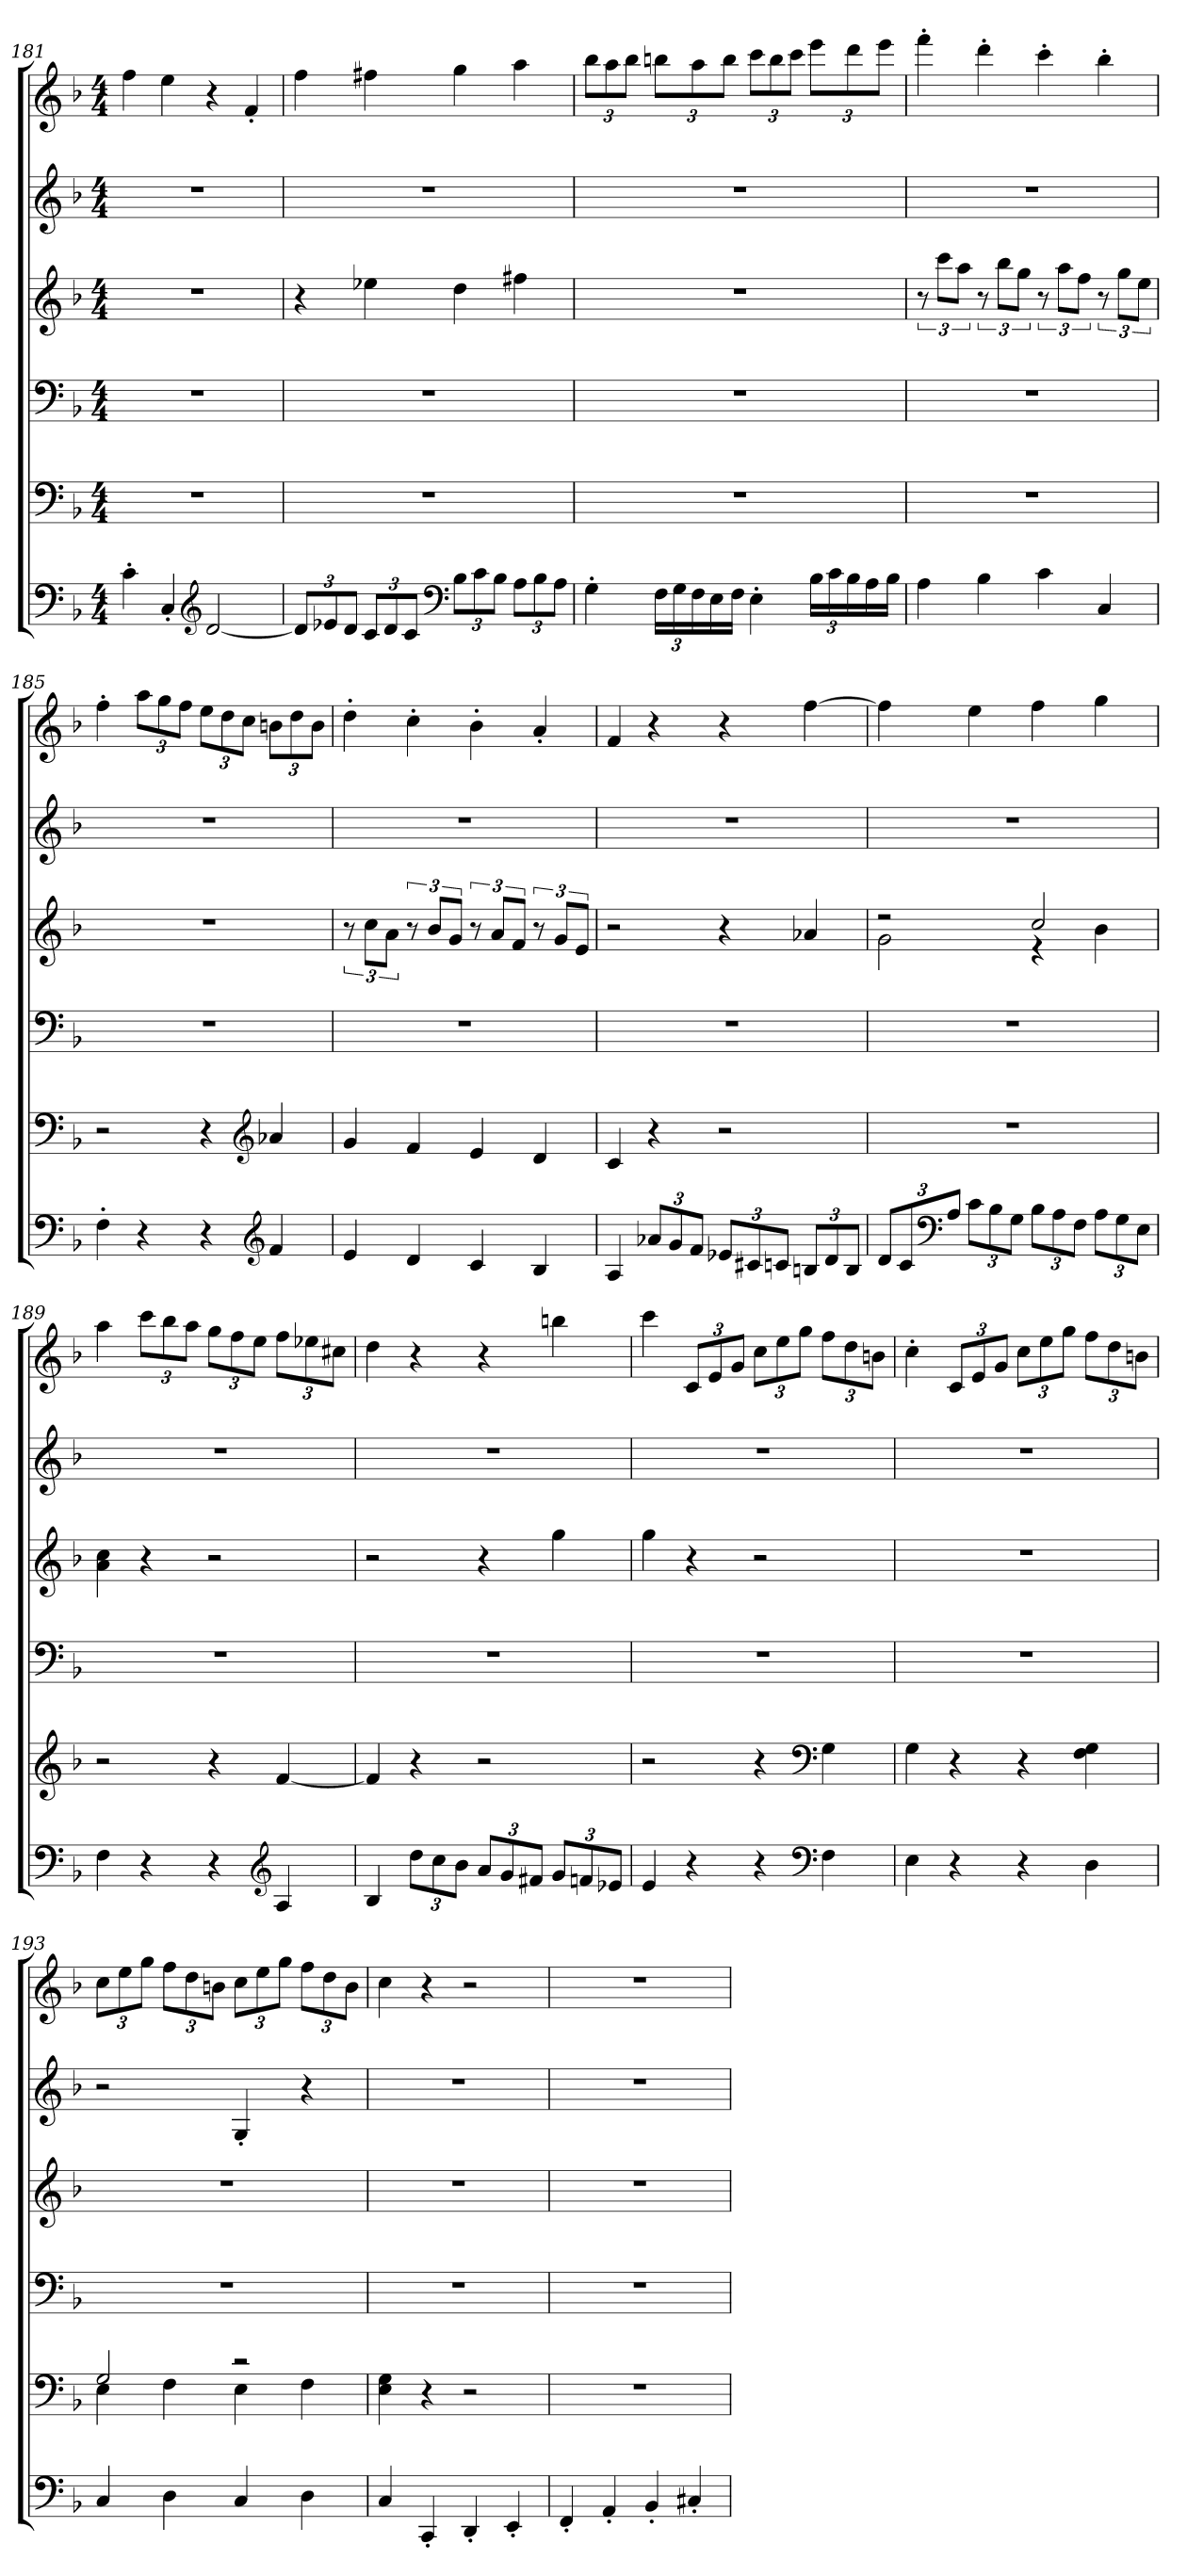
**kern	**kern	**kern	**kern	**kern	**kern
*part5	*part4	*part3	*part2	*part1	*part1
*staff6	*staff5	*staff4	*staff3	*staff2	*staff1
*clefF4	*clefF4	*clefF4	*clefG2	*clefG2	*clefG2
*k[b-]	*k[b-]	*k[b-]	*k[b-]	*k[b-]	*k[b-]
*M4/4	*M4/4	*M4/4	*M4/4	*M4/4	*M4/4
=181	=181	=181	=181	=181	=181
4c'\	1r	1r	1r	1r	4ff\
4C'/	.	.	.	.	4ee\
*clefG2	*	*	*	*	*
[2d/	.	.	.	.	4r
.	.	.	.	.	4f'/
=182	=182	=182	=182	=182	=182
*Xbrackettup	*	*	*	*	*
12d/L]	1r	1r	4r	1r	4ff\
12e-X/	.	.	.	.	.
12d/J	.	.	.	.	.
12c/L	.	.	4ee-X\	.	4ff#X\
12d/	.	.	.	.	.
12c/J	.	.	.	.	.
*clefF4	*	*	*	*	*
12B-\L	.	.	4dd\	.	4gg\
12c\	.	.	.	.	.
12B-\J	.	.	.	.	.
12A\L	.	.	4ff#X\	.	4aa\
12B-\	.	.	.	.	.
12A\J	.	.	.	.	.
!!LO:PB:g=z
=183	=183	=183	=183	=183	=183
*	*	*	*	*	*Xbrackettup
*	*	*	*	*	*MM181
4G'\	1r	1r	1r	1r	12bb-\L
.	.	.	.	.	12aa\
.	.	.	.	.	12bb-\J
24F\LL	.	.	.	.	12bbn\L
24G\	.	.	.	.	.
24F\	.	.	.	.	12aa\
16E\	.	.	.	.	.
.	.	.	.	.	12bb\J
16F\JJ	.	.	.	.	.
4E'\	.	.	.	.	12ccc\L
.	.	.	.	.	12bb\
.	.	.	.	.	12ccc\J
24B-\LL	.	.	.	.	12eee\L
24c\	.	.	.	.	.
24B-\	.	.	.	.	12ddd\
16A\	.	.	.	.	.
.	.	.	.	.	12eee\J
16B-\JJ	.	.	.	.	.
=184	=184	=184	=184	=184	=184
4A\	1r	1r	12r	1r	4fff'\
.	.	.	12ccc\L	.	.
.	.	.	12aa\J	.	.
4B-\	.	.	12r	.	4ddd'\
.	.	.	12bb-\L	.	.
.	.	.	12gg\J	.	.
4c\	.	.	12r	.	4ccc'\
.	.	.	12aa\L	.	.
.	.	.	12ff\J	.	.
4C/	.	.	12r	.	4bb-'\
.	.	.	12gg\L	.	.
.	.	.	12ee\J	.	.
=185	=185	=185	=185	=185	=185
*	*	*	*	*	*MM179
4F'\	2r	1r	1r	1r	4ff'\
4r	.	.	.	.	12aa\L
.	.	.	.	.	12gg\
.	.	.	.	.	12ff\J
4r	4r	.	.	.	12ee\L
.	.	.	.	.	12dd\
.	.	.	.	.	12cc\J
*clefG2	*clefG2	*	*	*	*
4f/	4a-X/	.	.	.	12bn\L
.	.	.	.	.	12dd\
.	.	.	.	.	12b\J
!!LO:LB:g=z
=186	=186	=186	=186	=186	=186
4e/	4g/	1r	12r	1r	4dd'\
.	.	.	12cc\L	.	.
.	.	.	12a\J	.	.
4d/	4f/	.	12r	.	4cc'\
.	.	.	12b-/L	.	.
.	.	.	12g/J	.	.
4c/	4e/	.	12r	.	4b-'\
.	.	.	12a/L	.	.
.	.	.	12f/J	.	.
4B-/	4d/	.	12r	.	4a'/
.	.	.	12g/L	.	.
.	.	.	12e/J	.	.
=187	=187	=187	=187	=187	=187
*	*	*	*	*	*MM179
4A/	4c/	1r	2r	1r	4f/
12a-X/L	4r	.	.	.	4r
12g/	.	.	.	.	.
12f/J	.	.	.	.	.
12e-X/L	2r	.	4r	.	4r
12c#X/	.	.	.	.	.
12cn/J	.	.	.	.	.
12Bn/L	.	.	4a-X/	.	[4ff\
12d/	.	.	.	.	.
12B/J	.	.	.	.	.
=188	=188	=188	=188	=188	=188
*	*	*	*^	*	*
12d/L	1r	1r	2r	2g\	1r	4ff\]
12c/	.	.	.	.	.	.
*clefF4	*	*	*	*	*	*
12A/J	.	.	.	.	.	.
12c\L	.	.	.	.	.	4ee\
12B-\	.	.	.	.	.	.
12G\J	.	.	.	.	.	.
12B-\L	.	.	2cc/	4r	.	4ff\
12A\	.	.	.	.	.	.
12F\J	.	.	.	.	.	.
12A\L	.	.	.	4b-\	.	4gg\
12G\	.	.	.	.	.	.
12E\J	.	.	.	.	.	.
*	*	*	*v	*v	*	*
!!LO:PB:g=z
=189	=189	=189	=189	=189	=189
*	*	*	*	*	*MM181
4F\	2r	1r	4a\ 4cc\	1r	4aa\
4r	.	.	4r	.	12ccc\L
.	.	.	.	.	12bb-\
.	.	.	.	.	12aa\J
4r	4r	.	2r	.	12gg\L
.	.	.	.	.	12ff\
.	.	.	.	.	12ee\J
*clefG2	*	*	*	*	*
4A/	[4f/	.	.	.	12ff\L
.	.	.	.	.	12ee-X\
.	.	.	.	.	12cc#X\J
=190	=190	=190	=190	=190	=190
4B-/	4f/]	1r	2r	1r	4dd\
12dd\L	4r	.	.	.	4r
12cc\	.	.	.	.	.
12b-\J	.	.	.	.	.
12a/L	2r	.	4r	.	4r
12g/	.	.	.	.	.
12f#X/J	.	.	.	.	.
12g/L	.	.	4gg\	.	4bbn\
12fn/	.	.	.	.	.
12e-X/J	.	.	.	.	.
=191	=191	=191	=191	=191	=191
*	*	*	*	*	*MM181
4e/	2r	1r	4gg\	1r	4ccc\
4r	.	.	4r	.	12c/L
.	.	.	.	.	12e/
.	.	.	.	.	12g/J
4r	4r	.	2r	.	12cc\L
.	.	.	.	.	12ee\
.	.	.	.	.	12gg\J
*clefF4	*clefF4	*	*	*	*
4F\	4G\	.	.	.	12ff\L
.	.	.	.	.	12dd\
.	.	.	.	.	12bn\J
!!LO:LB:g=z
=192	=192	=192	=192	=192	=192
4E\	4G\	1r	1r	1r	4cc'\
4r	4r	.	.	.	12c/L
.	.	.	.	.	12e/
.	.	.	.	.	12g/J
4r	4r	.	.	.	12cc\L
.	.	.	.	.	12ee\
.	.	.	.	.	12gg\J
4D\	4F\ 4G\	.	.	.	12ff\L
.	.	.	.	.	12dd\
.	.	.	.	.	12bn\J
=193	=193	=193	=193	=193	=193
*	*	*	*	*	*MM181
*	*^	*	*	*	*
4C/	2G/	4E\	1r	1r	2r	12cc\L
.	.	.	.	.	.	12ee\
.	.	.	.	.	.	12gg\J
4D\	.	4F\	.	.	.	12ff\L
.	.	.	.	.	.	12dd\
.	.	.	.	.	.	12bn\J
4C/	2r	4E\	.	.	4G'/	12cc\L
.	.	.	.	.	.	12ee\
.	.	.	.	.	.	12gg\J
4D\	.	4F\	.	.	4r	12ff\L
.	.	.	.	.	.	12dd\
.	.	.	.	.	.	12b\J
*	*v	*v	*	*	*	*
=194	=194	=194	=194	=194	=194
4C/	4E\ 4G\	1r	1r	1r	4cc\
4CC'/	4r	.	.	.	4r
4DD'/	2r	.	.	.	2r
4EE'/	.	.	.	.	.
=195	=195	=195	=195	=195	=195
*	*	*	*	*	*MM181
4FF'/	1r	1r	1r	1r	1r
4AA'/	.	.	.	.	.
4BB-'/	.	.	.	.	.
4C#X'/	.	.	.	.	.
=	=	=	=	=	=
*-	*-	*-	*-	*-	*-
